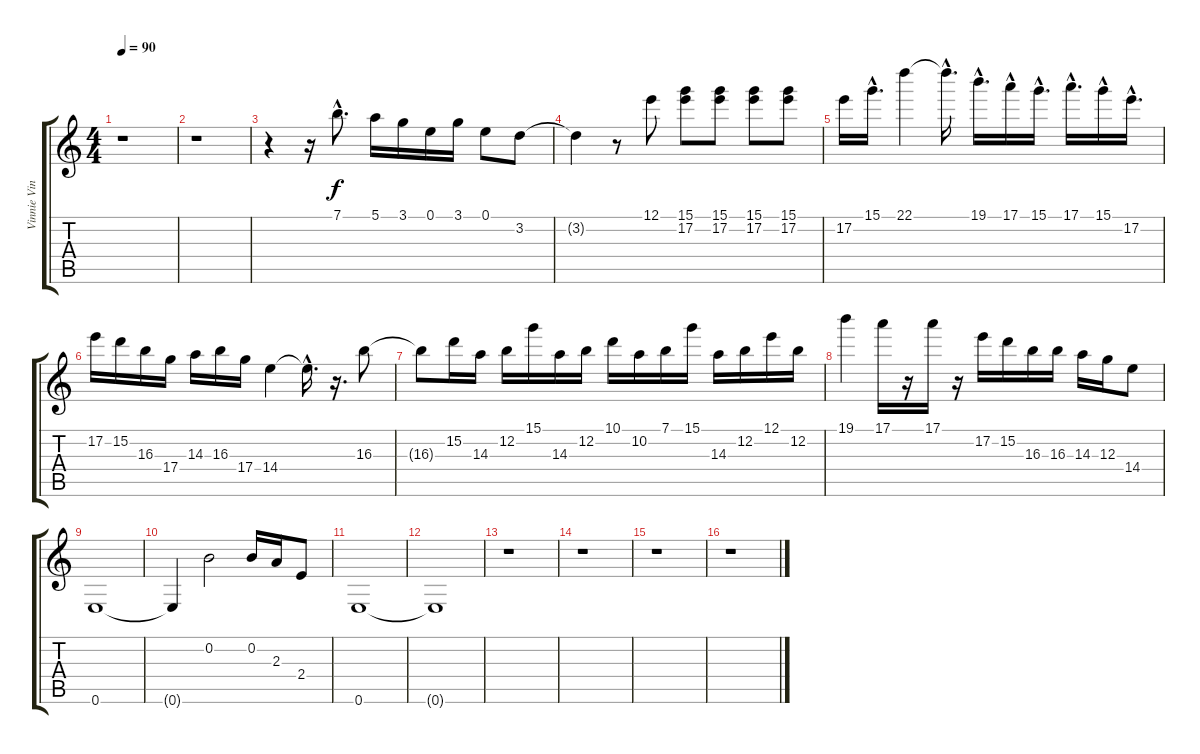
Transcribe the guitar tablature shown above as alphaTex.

\track ("Vinnie Vincent" "Vinnie Vin") {instrument distortionguitar}
\staff {score tabs}
\tuning (E4 B3 G3 D3 A2 E2) {hide}
\ts (4 4)
\tempo 90
\clef g2
\ks c
r.1{dy f} |
r.1 |
r.4 r.16 7.1{hac}.8{d} 5.1.16 3.1.16 0.1.16 3.1.16 0.1.8 3.2.8 |
3.2{t}.4 r.8 12.1.8 (15.1 17.2).8 (15.1 17.2).8 (15.1 17.2).8 (15.1 17.2).8 |
17.2.16 15.1{hac}.16{d} 22.1.4 22.1{hac t}.16{d} 19.1{hac}.16{d} 17.1{hac}.16 15.1{hac}.16{d} 17.1{hac}.16{d} 15.1{hac}.16 17.2{hac}.16{d} |
17.2.16 15.2.16 16.3.16 17.4.16 14.3.16 16.3.16 17.4.16 14.4.4 14.4{hac t}.16{d} r.16{d} 16.3.8 |
16.3{t}.8 15.2.16 14.3.16 12.2.16 15.1.16 14.3.16 12.2.16 10.1.16 10.2.16 7.1.16 15.1.16 14.3.16 12.2.16 12.1.16 12.2.16 |
19.1.4 17.1.16 r.16 17.1.16 r.16 17.2.16 15.2.16 16.3.16 16.3.16 14.3.16 12.3.16 14.4.8 |
0.6.1 |
0.6{t}.4 0.2.2 0.2.16 2.3.16 2.4.8 |
0.6.1 |
0.6{t}.1 |
r.1 |
r.1 |
r.1 |
r.1
